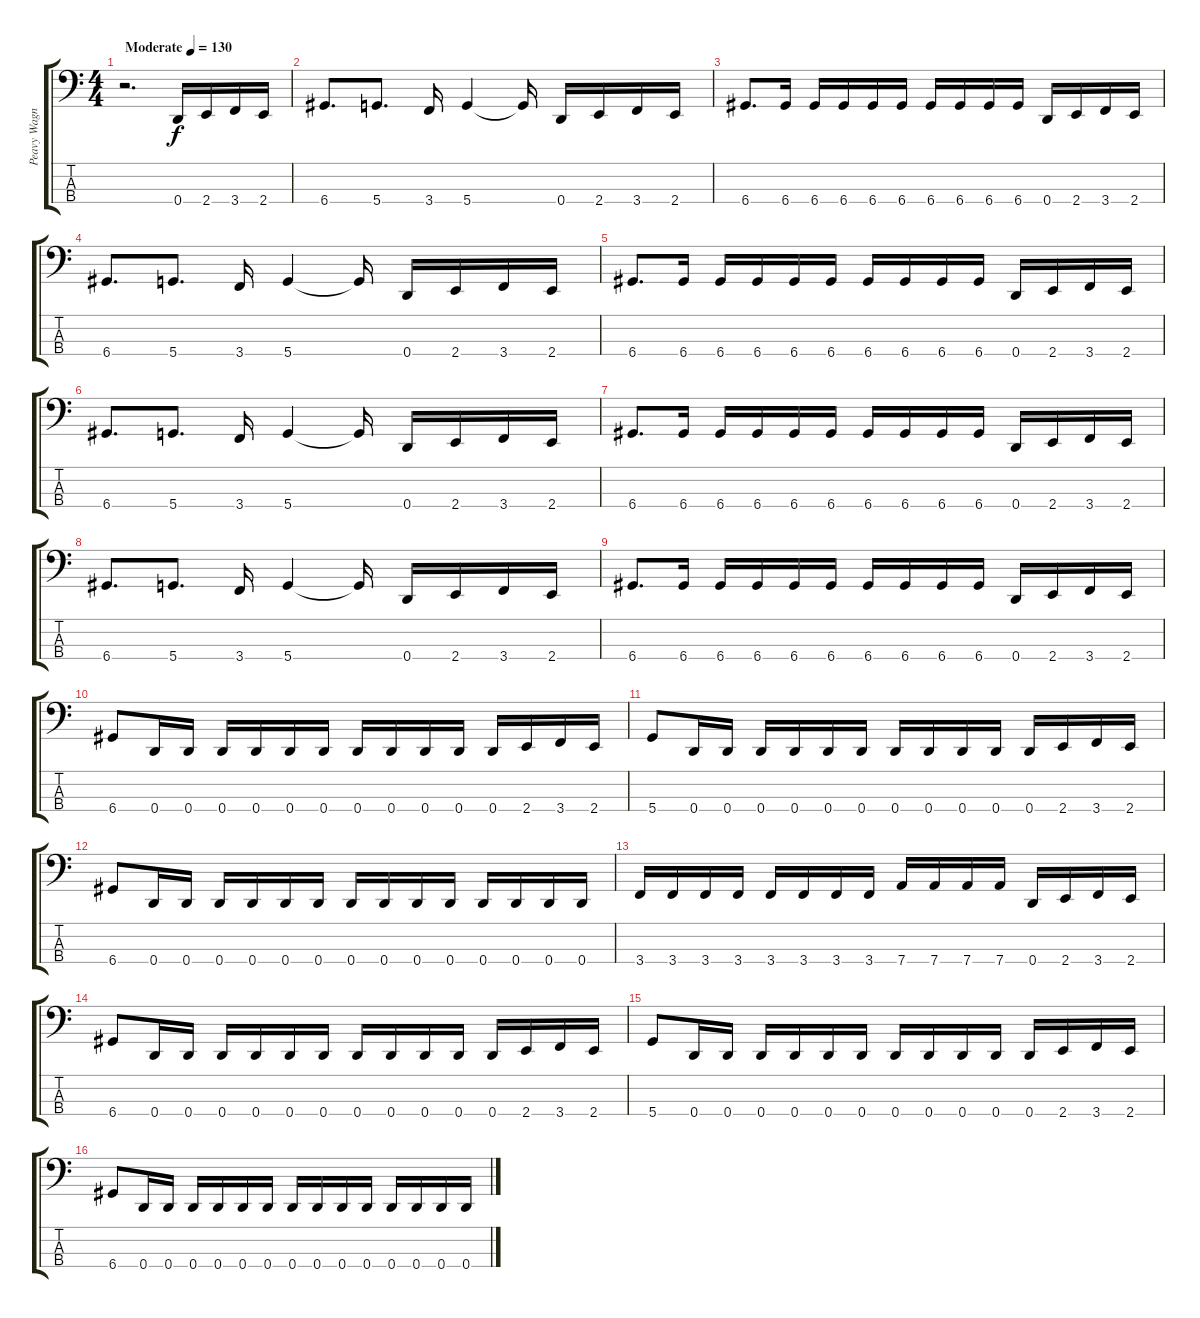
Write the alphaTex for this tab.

\track ("Peavy Wagner" "Peavy Wagn") {instrument electricbasspick}
\staff {score tabs}
\tuning (F2 C2 G1 D1) {hide}
\ts (4 4)
\tempo (130 "Moderate")
\clef f4
\ks c
r.2{d dy f instrument electricbasspick} 0.4.16 2.4.16 3.4.16 2.4.16 |
6.4.8{d} 5.4.8{d} 3.4.16 5.4.4 5.4{t}.16 0.4.16 2.4.16 3.4.16 2.4.16 |
6.4.8{d} 6.4.16 6.4.16 6.4.16 6.4.16 6.4.16 6.4.16 6.4.16 6.4.16 6.4.16 0.4.16 2.4.16 3.4.16 2.4.16 |
6.4.8{d} 5.4.8{d} 3.4.16 5.4.4 5.4{t}.16 0.4.16 2.4.16 3.4.16 2.4.16 |
6.4.8{d} 6.4.16 6.4.16 6.4.16 6.4.16 6.4.16 6.4.16 6.4.16 6.4.16 6.4.16 0.4.16 2.4.16 3.4.16 2.4.16 |
6.4.8{d} 5.4.8{d} 3.4.16 5.4.4 5.4{t}.16 0.4.16 2.4.16 3.4.16 2.4.16 |
6.4.8{d} 6.4.16 6.4.16 6.4.16 6.4.16 6.4.16 6.4.16 6.4.16 6.4.16 6.4.16 0.4.16 2.4.16 3.4.16 2.4.16 |
6.4.8{d} 5.4.8{d} 3.4.16 5.4.4 5.4{t}.16 0.4.16 2.4.16 3.4.16 2.4.16 |
6.4.8{d} 6.4.16 6.4.16 6.4.16 6.4.16 6.4.16 6.4.16 6.4.16 6.4.16 6.4.16 0.4.16 2.4.16 3.4.16 2.4.16 |
6.4.8 0.4.16 0.4.16 0.4.16 0.4.16 0.4.16 0.4.16 0.4.16 0.4.16 0.4.16 0.4.16 0.4.16 2.4.16 3.4.16 2.4.16 |
5.4.8 0.4.16 0.4.16 0.4.16 0.4.16 0.4.16 0.4.16 0.4.16 0.4.16 0.4.16 0.4.16 0.4.16 2.4.16 3.4.16 2.4.16 |
6.4.8 0.4.16 0.4.16 0.4.16 0.4.16 0.4.16 0.4.16 0.4.16 0.4.16 0.4.16 0.4.16 0.4.16 0.4.16 0.4.16 0.4.16 |
3.4.16 3.4.16 3.4.16 3.4.16 3.4.16 3.4.16 3.4.16 3.4.16 7.4.16 7.4.16 7.4.16 7.4.16 0.4.16 2.4.16 3.4.16 2.4.16 |
6.4.8 0.4.16 0.4.16 0.4.16 0.4.16 0.4.16 0.4.16 0.4.16 0.4.16 0.4.16 0.4.16 0.4.16 2.4.16 3.4.16 2.4.16 |
5.4.8 0.4.16 0.4.16 0.4.16 0.4.16 0.4.16 0.4.16 0.4.16 0.4.16 0.4.16 0.4.16 0.4.16 2.4.16 3.4.16 2.4.16 |
6.4.8 0.4.16 0.4.16 0.4.16 0.4.16 0.4.16 0.4.16 0.4.16 0.4.16 0.4.16 0.4.16 0.4.16 0.4.16 0.4.16 0.4.16
